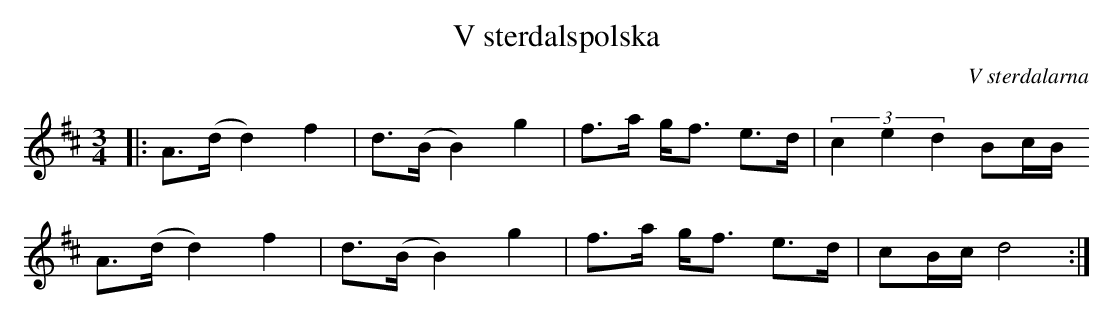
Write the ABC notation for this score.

X:1
T:V sterdalspolska
O:V sterdalarna
M:3/4
L:1/8
K:D
|: A>(d d2) f2 | d>(B B2) g2 | f>a g<f e>d | (3 c2e2d2 Bc/B/
A>(d d2) f2 | d>(B B2) g2 | f>a g<f e>d | cB/c/ d4 :|
